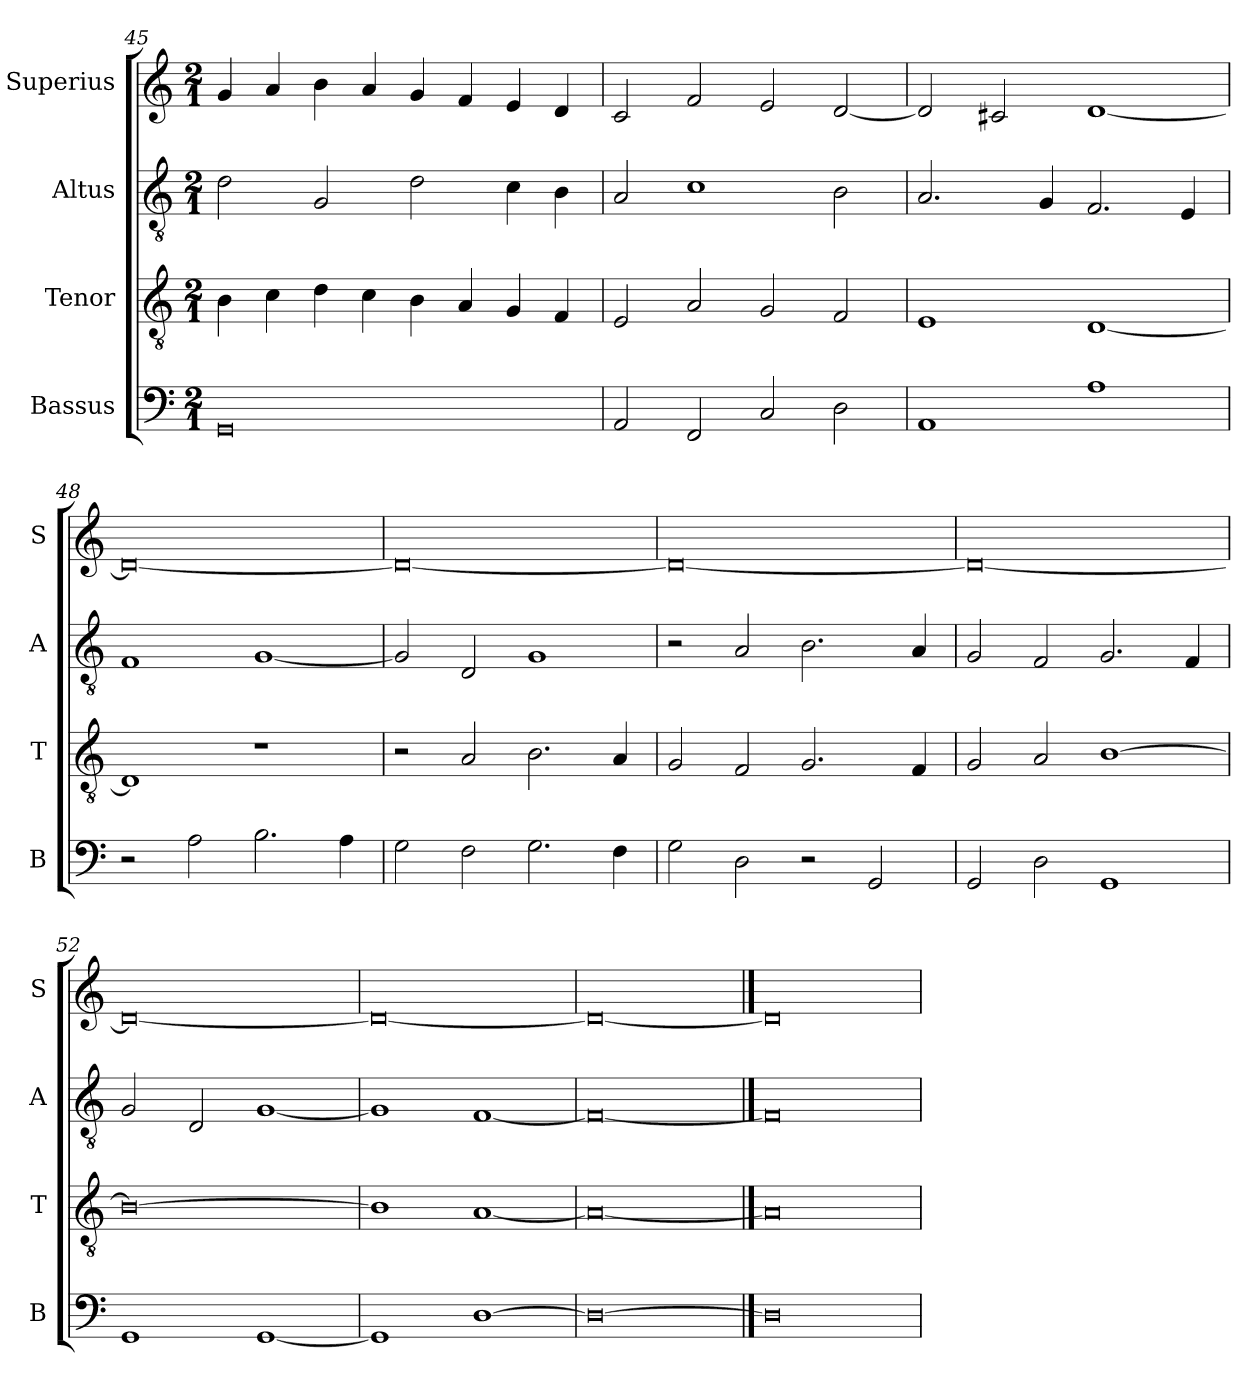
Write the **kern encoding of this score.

**kern	**kern	**kern	**kern
*part4	*part3	*part2	*part1
*staff4	*staff3	*staff2	*staff1
*I"Bassus	*I"Tenor	*I"Altus	*I"Superius
*I'B	*I'T	*I'A	*I'S
*clefF4	*clefGv2	*clefGv2	*clefG2
*k[]	*k[]	*k[]	*k[]
*C:	*C:	*C:	*C:
*M2/1	*M2/1	*M2/1	*M2/1
=45	=45	=45	=45
0GG	4B	2d	4g
.	4c	.	4a
.	4d	2G	4b
.	4c	.	4a
.	4B	2d	4g
.	4A	.	4f
.	4G	4c	4e
.	4F	4B	4d
=46	=46	=46	=46
2AA	2E	2A	2c
2FF	2A	1c	2f
2C	2G	.	2e
2D	2F	2B	[2d
=47	=47	=47	=47
1AA	1E	2.A	2d]
.	.	.	2c#X
.	.	4G	.
1A	[1D	2.F	[1d
.	.	4E	.
=48	=48	=48	=48
2r	1D]	1F	0d_
2A	.	.	.
2.B	1r	[1G	.
4A	.	.	.
=49	=49	=49	=49
2G	2r	2G]	0d_
2F	2A	2D	.
2.G	2.B	1G	.
4F	4A	.	.
=50	=50	=50	=50
2G	2G	2r	0d_
2D	2F	2A	.
2r	2.G	2.B	.
2GG	.	.	.
.	4F	4A	.
=51	=51	=51	=51
2GG	2G	2G	0d_
2D	2A	2F	.
1GG	[1B	2.G	.
.	.	4F	.
=52	=52	=52	=52
1GG	0B_	2G	0d_
.	.	2D	.
[1GG	.	[1G	.
=53	=53	=53	=53
1GG]	1B]	1G]	0d_
[1D	[1A	[1F	.
=54	=54	=54	=54
0D_	0A_	0F_	0d_
==55	==55	==55	==55
0D]	0A]	0F]	0d]
=	=	=	=
*-	*-	*-	*-
